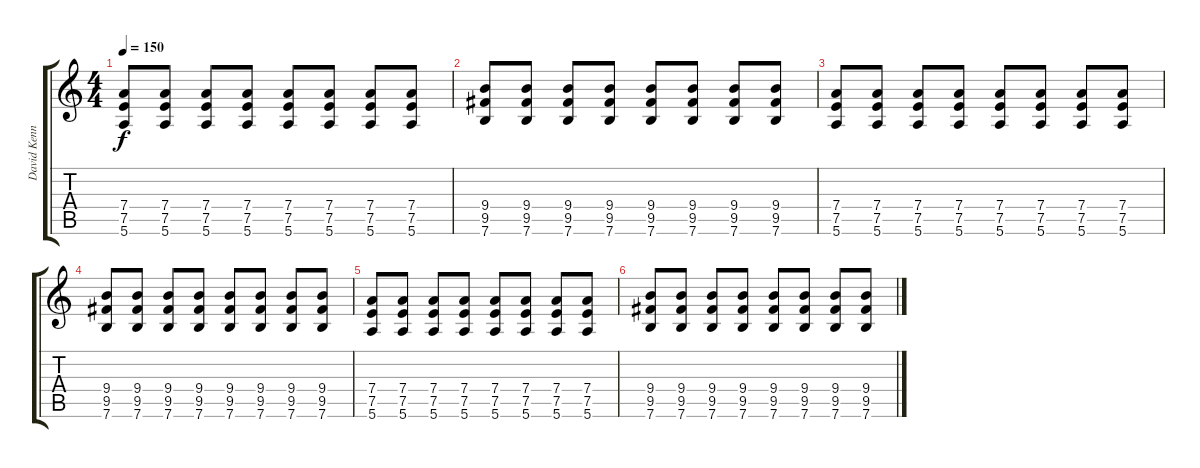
\track ("David Kennedy" "David Kenn") {instrument distortionguitar}
\staff {score tabs}
\tuning (E4 B3 G3 D3 A2 E2) {hide}
\ts (4 4)
\tempo 150
\clef g2
\ks c
(7.4 7.5 5.6).8{dy f} (7.4 7.5 5.6).8 (7.4 7.5 5.6).8 (7.4 7.5 5.6).8 (7.4 7.5 5.6).8 (7.4 7.5 5.6).8 (7.4 7.5 5.6).8 (7.4 7.5 5.6).8 |
(9.4 9.5 7.6).8 (9.4 9.5 7.6).8 (9.4 9.5 7.6).8 (9.4 9.5 7.6).8 (9.4 9.5 7.6).8 (9.4 9.5 7.6).8 (9.4 9.5 7.6).8 (9.4 9.5 7.6).8 |
(7.4 7.5 5.6).8 (7.4 7.5 5.6).8 (7.4 7.5 5.6).8 (7.4 7.5 5.6).8 (7.4 7.5 5.6).8 (7.4 7.5 5.6).8 (7.4 7.5 5.6).8 (7.4 7.5 5.6).8 |
(9.4 9.5 7.6).8 (9.4 9.5 7.6).8 (9.4 9.5 7.6).8 (9.4 9.5 7.6).8 (9.4 9.5 7.6).8 (9.4 9.5 7.6).8 (9.4 9.5 7.6).8 (9.4 9.5 7.6).8 |
(7.4 7.5 5.6).8 (7.4 7.5 5.6).8 (7.4 7.5 5.6).8 (7.4 7.5 5.6).8 (7.4 7.5 5.6).8 (7.4 7.5 5.6).8 (7.4 7.5 5.6).8 (7.4 7.5 5.6).8 |
(9.4 9.5 7.6).8 (9.4 9.5 7.6).8 (9.4 9.5 7.6).8 (9.4 9.5 7.6).8 (9.4 9.5 7.6).8 (9.4 9.5 7.6).8 (9.4 9.5 7.6).8 (9.4 9.5 7.6).8
